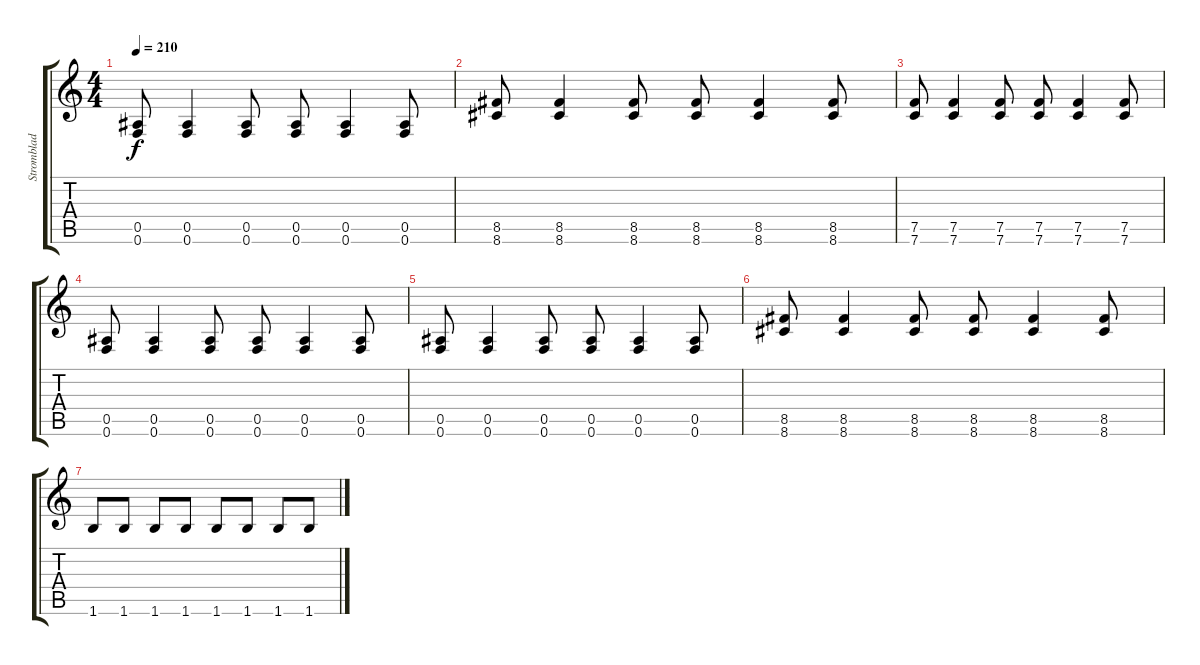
\track ("Stromblad" "Stromblad") {instrument distortionguitar}
\staff {score tabs}
\tuning (C4 G4 Eb3 Bb2 F2 Bb2) {hide}
\ts (4 4)
\tempo 210
\clef g2
\ks c
(0.5 0.6).8{dy f} (0.5 0.6).4 (0.5 0.6).8 (0.5 0.6).8 (0.5 0.6).4 (0.5 0.6).8 |
(8.5 8.6).8 (8.5 8.6).4 (8.5 8.6).8 (8.5 8.6).8 (8.5 8.6).4 (8.5 8.6).8 |
(7.5 7.6).8 (7.5 7.6).4 (7.5 7.6).8 (7.5 7.6).8 (7.5 7.6).4 (7.5 7.6).8 |
(0.5 0.6).8 (0.5 0.6).4 (0.5 0.6).8 (0.5 0.6).8 (0.5 0.6).4 (0.5 0.6).8 |
(0.5 0.6).8 (0.5 0.6).4 (0.5 0.6).8 (0.5 0.6).8 (0.5 0.6).4 (0.5 0.6).8 |
(8.5 8.6).8 (8.5 8.6).4 (8.5 8.6).8 (8.5 8.6).8 (8.5 8.6).4 (8.5 8.6).8 |
1.6.8 1.6.8 1.6.8 1.6.8 1.6.8 1.6.8 1.6.8 1.6.8
